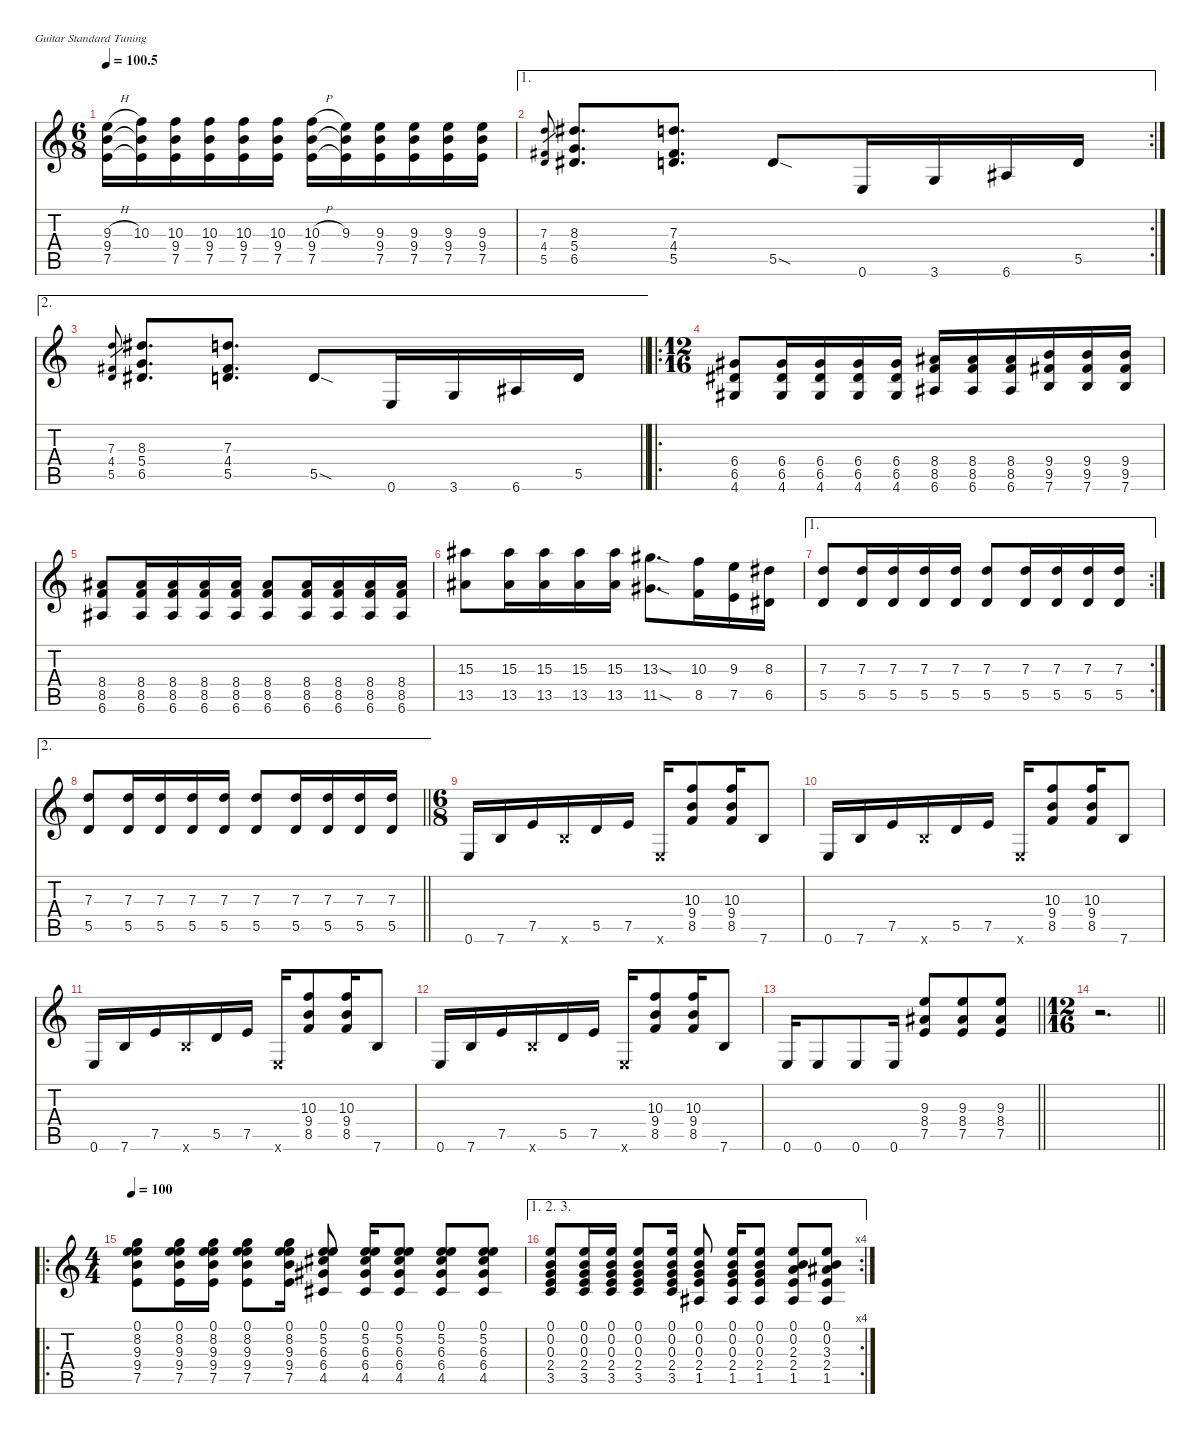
\defaultSystemsLayout 4
\hideDynamics
\bracketExtendMode nobrackets
\singleTrackTrackNamePolicy hidden
\multiTrackTrackNamePolicy hidden
\firstSystemTrackNameMode fullname
\firstSystemTrackNameOrientation horizontal
\otherSystemsTrackNameOrientation horizontal
\track ("Guitar" "dist.guit.") {instrument distortionguitar}
\staff {score tabs}
\tuning (E4 B3 G3 D3 A2 E2)
\ts (6 8)
\tempo
100.5
\accidentals auto
\clef g2
\ottava regular
\simile none
\ks c
(9.3{h} 9.4 7.5).16{dy f beam Down} (10.3 9.4{t} 7.5{t}).16{beam Down} (10.3 9.4 7.5).16{beam Down} (10.3 9.4 7.5).16{beam Down} (10.3 9.4 7.5).16{beam Down} (10.3 9.4 7.5).16{beam Down} (10.3{h} 9.4 7.5).16{beam Down} (9.3 9.4{t} 7.5{t}).16{beam Down} (9.3 9.4 7.5).16{beam Down} (9.3 9.4 7.5).16{beam Down} (9.3 9.4 7.5).16{beam Down} (9.3 9.4 7.5).16{beam Down} |
\ae 1
\rc 2
(7.3 4.4{acc #} 5.5).8{gr dy mf beam Up} (8.3{acc #} 5.4 6.5{acc #}).8{d dy f beam Up} (7.3 4.4{acc #} 5.5).8{d beam Up} 5.5{sod}.8{beam Up} 0.6.16{beam Up} 3.6.16{beam Up} 6.6{acc #}.16{beam Up} 5.5.16{beam Up} |
\ae 2
\barLineRight lightlight
(7.3 4.4{acc #} 5.5).8{gr dy mf beam Up} (8.3{acc #} 5.4 6.5{acc #}).8{d dy f beam Up} (7.3 4.4{acc #} 5.5).8{d beam Up} 5.5{sod}.8{beam Up} 0.6.16{beam Up} 3.6.16{beam Up} 6.6{acc #}.16{beam Up} 5.5.16{beam Up} |
\ro
\ts (12 16)
\beaming (8 3 3)
(6.4{acc #} 6.5{acc #} 4.6{acc #}).8{dy mf beam Up} (6.4{acc #} 6.5{acc #} 4.6{acc #}).16{beam Up} (6.4{acc #} 6.5{acc #} 4.6{acc #}).16{beam Up} (6.4{acc #} 6.5{acc #} 4.6{acc #}).16{beam Up} (6.4{acc #} 6.5{acc #} 4.6{acc #}).16{beam Up} (8.4{acc #} 8.5 6.6{acc #}).16{beam Up} (8.4{acc #} 8.5 6.6{acc #}).16{beam Up} (8.4{acc #} 8.5 6.6{acc #}).16{beam Up} (9.4 9.5{acc #} 7.6).16{beam Up} (9.4 9.5{acc #} 7.6).16{beam Up} (9.4 9.5{acc #} 7.6).16{beam Up} |
(8.4{acc #} 8.5 6.6{acc #}).8{beam Up} (8.4{acc #} 8.5 6.6{acc #}).16{beam Up} (8.4{acc #} 8.5 6.6{acc #}).16{beam Up} (8.4{acc #} 8.5 6.6{acc #}).16{beam Up} (8.4{acc #} 8.5 6.6{acc #}).16{beam Up} (8.4{acc #} 8.5 6.6{acc #}).8{beam Up} (8.4{acc #} 8.5 6.6{acc #}).16{beam Up} (8.4{acc #} 8.5 6.6{acc #}).16{beam Up} (8.4{acc #} 8.5 6.6{acc #}).16{beam Up} (8.4{acc #} 8.5 6.6{acc #}).16{beam Up} |
(15.3{acc #} 13.5{acc #}).8{dy f beam Down} (15.3{acc #} 13.5{acc #}).16{beam Down} (15.3{acc #} 13.5{acc #}).16{beam Down} (15.3{acc #} 13.5{acc #}).16{beam Down} (15.3{acc #} 13.5{acc #}).16{beam Down} (13.3{sod acc #} 11.5{sod acc #}).8{d beam Down} (10.3 8.5).16{beam Down} (9.3 7.5).16{beam Down} (8.3{acc #} 6.5{acc #}).16{beam Down} |
\ae 1
\rc 2
(7.3 5.5).8{beam Up} (7.3 5.5).16{beam Up} (7.3 5.5).16{beam Up} (7.3 5.5).16{beam Up} (7.3 5.5).16{beam Up} (7.3 5.5).8{beam Up} (7.3 5.5).16{beam Up} (7.3 5.5).16{beam Up} (7.3 5.5).16{beam Up} (7.3 5.5).16{beam Up} |
\ae 2
\barLineRight lightlight
(7.3 5.5).8{beam Up} (7.3 5.5).16{beam Up} (7.3 5.5).16{beam Up} (7.3 5.5).16{beam Up} (7.3 5.5).16{beam Up} (7.3 5.5).8{beam Up} (7.3 5.5).16{beam Up} (7.3 5.5).16{beam Up} (7.3 5.5).16{beam Up} (7.3 5.5).16{beam Up} |
\ts (6 8)
\beaming (8 3 3)
0.6.16{beam Up} 7.6.16{beam Up} 7.5.16{beam Up} 7.6{x}.16{beam Up} 5.5.16{beam Up} 7.5.16{beam Up} 0.6{x}.16{beam Up} (10.3 9.4 8.5).8{beam Up} (10.3 9.4 8.5).16{beam Up} 7.6.8{beam Up} |
0.6.16{beam Up} 7.6.16{beam Up} 7.5.16{beam Up} 7.6{x}.16{beam Up} 5.5.16{beam Up} 7.5.16{beam Up} 0.6{x}.16{beam Up} (10.3 9.4 8.5).8{beam Up} (10.3 9.4 8.5).16{beam Up} 7.6.8{beam Up} |
0.6.16{beam Up} 7.6.16{beam Up} 7.5.16{beam Up} 7.6{x}.16{beam Up} 5.5.16{beam Up} 7.5.16{beam Up} 0.6{x}.16{beam Up} (10.3 9.4 8.5).8{beam Up} (10.3 9.4 8.5).16{beam Up} 7.6.8{beam Up} |
0.6.16{beam Up} 7.6.16{beam Up} 7.5.16{beam Up} 7.6{x}.16{beam Up} 5.5.16{beam Up} 7.5.16{beam Up} 0.6{x}.16{beam Up} (10.3 9.4 8.5).8{beam Up} (10.3 9.4 8.5).16{beam Up} 7.6.8{beam Up} |
\barLineRight lightlight
0.6.16{beam Up} 0.6.8{beam Up} 0.6.8{beam Up} 0.6.16{beam Up} (9.3 8.4{acc #} 7.5).8{beam Up} (9.3 8.4{acc #} 7.5).8{beam Up} (9.3 8.4{acc #} 7.5).8{beam Up} |
\ts (12 16)
\beaming (8 3 3)
\barLineRight lightlight
r.2{d beam Down} |
\ro
\ts (4 4)
\beaming (8 2 2 2 2)
\tempo 100
(0.1 8.2 9.3 9.4 7.5).8{dy p beam Down beam merge} (0.1 8.2 9.3 9.4 7.5).16{beam Down beam merge} (0.1 8.2 9.3 9.4 7.5).16{beam Down beam split} (0.1 8.2 9.3 9.4 7.5).8{beam Down beam merge} (0.1 8.2 9.3 9.4 7.5).16{beam Down beam split} (0.1 5.2 6.3{acc #} 6.4{acc #} 4.5{acc #}).8{beam Up beam split} (0.1 5.2 6.3{acc #} 6.4{acc #} 4.5{acc #}).16{beam Up beam merge} (0.1 5.2 6.3{acc #} 6.4{acc #} 4.5{acc #}).8{beam Up beam split} (0.1 5.2 6.3{acc #} 6.4{acc #} 4.5{acc #}).8{beam Up beam merge} (0.1 5.2 6.3{acc #} 6.4{acc #} 4.5{acc #}).8{beam Up} |
\ae (1 2 3)
\rc 4
(0.1 0.2 0.3 2.4 3.5).8{beam Up} (0.1 0.2 0.3 2.4 3.5).16{beam Up} (0.1 0.2 0.3 2.4 3.5).16{beam Up beam split} (0.1 0.2 0.3 2.4 3.5).8{beam Up beam merge} (0.1 0.2 0.3 2.4 3.5).16{beam Up beam split} (0.1 0.2 0.3 2.4 1.5{acc #}).8{beam Up beam split} (0.1 0.2 0.3 2.4 1.5{acc #}).16{beam Up} (0.1 0.2 0.3 2.4 1.5{acc #}).8{beam Up} (0.1 0.2 2.3 2.4 1.5{acc #}).8{beam Up beam merge} (0.1 0.2 3.3{acc #} 2.4 1.5{acc #}).8{beam Up}
